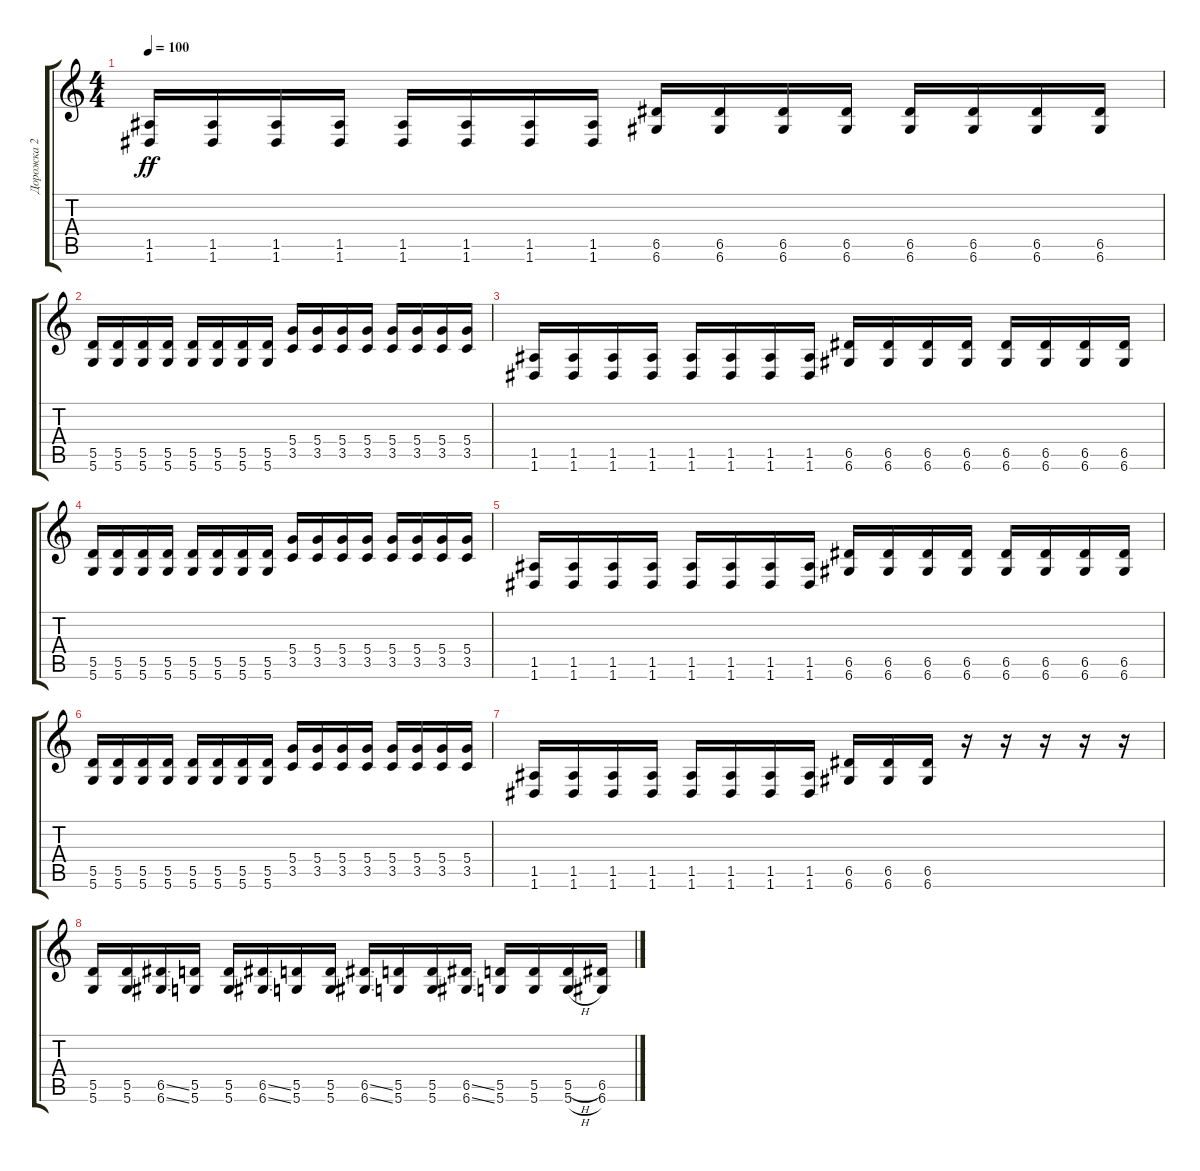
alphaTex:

\track ("Дорожка 2" "Дорожка 2") {instrument contrabass}
\staff {score tabs}
\tuning (E4 B3 G3 D3 A2 D2) {hide}
\ts (4 4)
\tempo 100
\clef g2
\ks c
(1.5 1.6).16{dy ff} (1.5 1.6).16 (1.5 1.6).16 (1.5 1.6).16 (1.5 1.6).16 (1.5 1.6).16 (1.5 1.6).16 (1.5 1.6).16 (6.5 6.6).16 (6.5 6.6).16 (6.5 6.6).16 (6.5 6.6).16 (6.5 6.6).16 (6.5 6.6).16 (6.5 6.6).16 (6.5 6.6).16 |
(5.5 5.6).16 (5.5 5.6).16 (5.5 5.6).16 (5.5 5.6).16 (5.5 5.6).16 (5.5 5.6).16 (5.5 5.6).16 (5.5 5.6).16 (5.4 3.5).16 (5.4 3.5).16 (5.4 3.5).16 (5.4 3.5).16 (5.4 3.5).16 (5.4 3.5).16 (5.4 3.5).16 (5.4 3.5).16 |
(1.5 1.6).16 (1.5 1.6).16 (1.5 1.6).16 (1.5 1.6).16 (1.5 1.6).16 (1.5 1.6).16 (1.5 1.6).16 (1.5 1.6).16 (6.5 6.6).16 (6.5 6.6).16 (6.5 6.6).16 (6.5 6.6).16 (6.5 6.6).16 (6.5 6.6).16 (6.5 6.6).16 (6.5 6.6).16 |
(5.5 5.6).16 (5.5 5.6).16 (5.5 5.6).16 (5.5 5.6).16 (5.5 5.6).16 (5.5 5.6).16 (5.5 5.6).16 (5.5 5.6).16 (5.4 3.5).16 (5.4 3.5).16 (5.4 3.5).16 (5.4 3.5).16 (5.4 3.5).16 (5.4 3.5).16 (5.4 3.5).16 (5.4 3.5).16 |
(1.5 1.6).16 (1.5 1.6).16 (1.5 1.6).16 (1.5 1.6).16 (1.5 1.6).16 (1.5 1.6).16 (1.5 1.6).16 (1.5 1.6).16 (6.5 6.6).16 (6.5 6.6).16 (6.5 6.6).16 (6.5 6.6).16 (6.5 6.6).16 (6.5 6.6).16 (6.5 6.6).16 (6.5 6.6).16 |
(5.5 5.6).16 (5.5 5.6).16 (5.5 5.6).16 (5.5 5.6).16 (5.5 5.6).16 (5.5 5.6).16 (5.5 5.6).16 (5.5 5.6).16 (5.4 3.5).16 (5.4 3.5).16 (5.4 3.5).16 (5.4 3.5).16 (5.4 3.5).16 (5.4 3.5).16 (5.4 3.5).16 (5.4 3.5).16 |
(1.5 1.6).16 (1.5 1.6).16 (1.5 1.6).16 (1.5 1.6).16 (1.5 1.6).16 (1.5 1.6).16 (1.5 1.6).16 (1.5 1.6).16 (6.5 6.6).16 (6.5 6.6).16 (6.5 6.6).16 r.16 r.16 r.16 r.16 r.16 |
(5.5 5.6).16 (5.5 5.6).16 (6.5{ss} 6.6{ss}).16 (5.5 5.6).16 (5.5 5.6).16 (6.5{ss} 6.6{ss}).16 (5.5 5.6).16 (5.5 5.6).16 (6.5{ss} 6.6{ss}).16 (5.5 5.6).16 (5.5 5.6).16 (6.5{ss} 6.6{ss}).16 (5.5 5.6).16 (5.5 5.6).16 (5.5{h} 5.6{h}).16 (6.5 6.6).16
